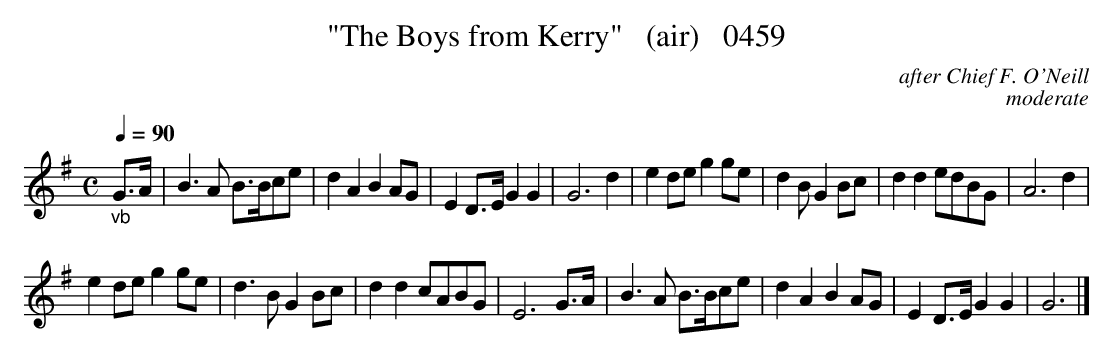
X:1
T:"The Boys from Kerry"   (air)   0459
C:after Chief F. O'Neill
C:moderate
Q:1/4=90
M:C
L:1/8
K:G
"_vb"G3/2A/2|B3A B3/2B/2ce|d2A2B2AG|E2D3/2E/2 G2G2|G6d2|e2de g2ge|d2B G2Bc|d2d2edBG|A6d2|
e2de g2ge|d3B G2Bc|d2d2cABG|E6G3/2A/2|B3A B3/2B/2ce|d2A2B2AG|E2D3/2E/2 G2G2|G6|]
